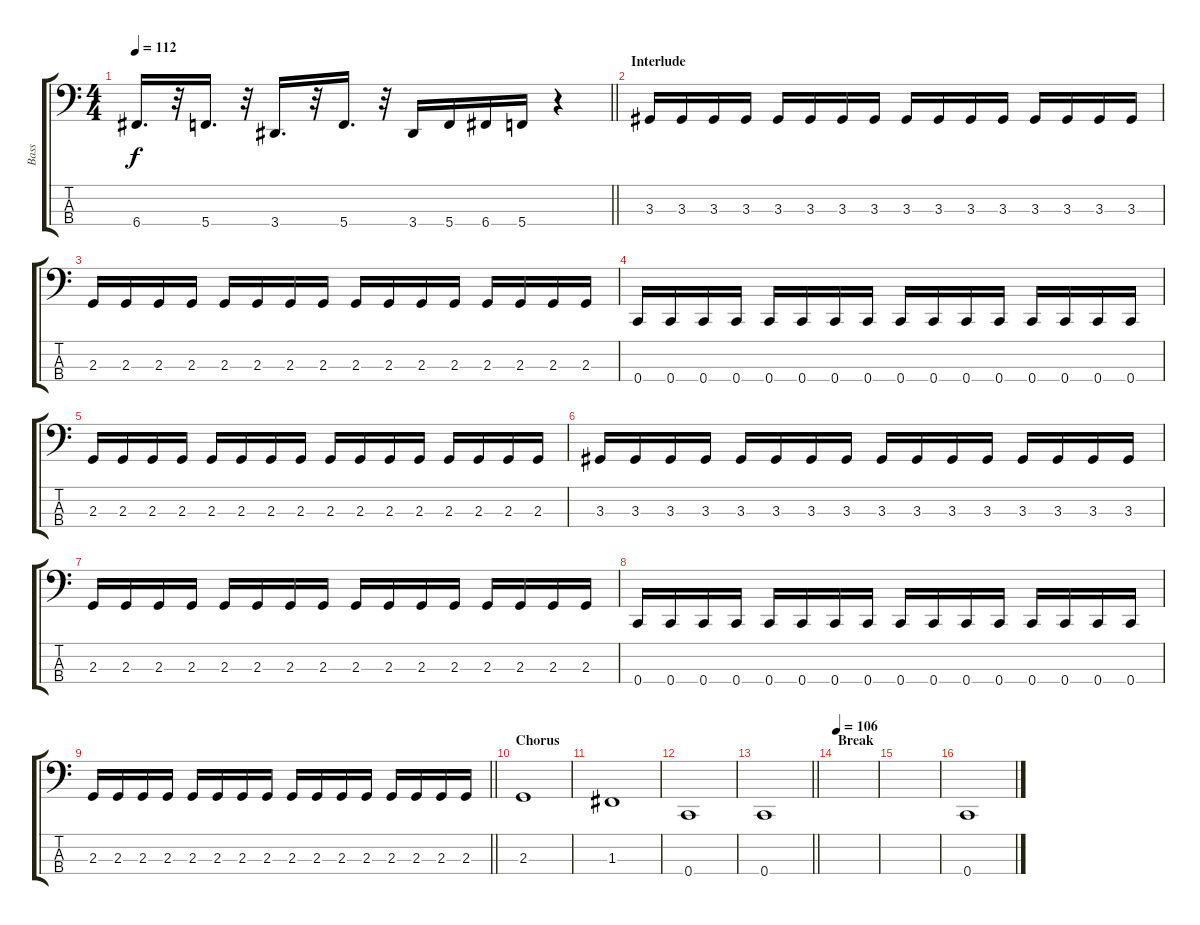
\track ("Bass" "Bass") {instrument electricbassfinger}
\staff {score tabs}
\tuning (Eb2 Bb1 F1 C1) {hide}
\ts (4 4)
\tempo 112
\clef f4
\barLineRight lightlight
\ks c
6.4{t}.16{d dy f} r.32 5.4.16{d} r.32 3.4.16{d} r.32 5.4.16{d} r.32 3.4.16 5.4.16 6.4.16 5.4.16 r.4 |
\section ("" "Interlude")
3.3.16 3.3.16 3.3.16 3.3.16 3.3.16 3.3.16 3.3.16 3.3.16 3.3.16 3.3.16 3.3.16 3.3.16 3.3.16 3.3.16 3.3.16 3.3.16 |
2.3.16 2.3.16 2.3.16 2.3.16 2.3.16 2.3.16 2.3.16 2.3.16 2.3.16 2.3.16 2.3.16 2.3.16 2.3.16 2.3.16 2.3.16 2.3.16 |
0.4.16 0.4.16 0.4.16 0.4.16 0.4.16 0.4.16 0.4.16 0.4.16 0.4.16 0.4.16 0.4.16 0.4.16 0.4.16 0.4.16 0.4.16 0.4.16 |
2.3.16 2.3.16 2.3.16 2.3.16 2.3.16 2.3.16 2.3.16 2.3.16 2.3.16 2.3.16 2.3.16 2.3.16 2.3.16 2.3.16 2.3.16 2.3.16 |
3.3.16 3.3.16 3.3.16 3.3.16 3.3.16 3.3.16 3.3.16 3.3.16 3.3.16 3.3.16 3.3.16 3.3.16 3.3.16 3.3.16 3.3.16 3.3.16 |
2.3.16 2.3.16 2.3.16 2.3.16 2.3.16 2.3.16 2.3.16 2.3.16 2.3.16 2.3.16 2.3.16 2.3.16 2.3.16 2.3.16 2.3.16 2.3.16 |
0.4.16 0.4.16 0.4.16 0.4.16 0.4.16 0.4.16 0.4.16 0.4.16 0.4.16 0.4.16 0.4.16 0.4.16 0.4.16 0.4.16 0.4.16 0.4.16 |
\barLineRight lightlight
2.3.16 2.3.16 2.3.16 2.3.16 2.3.16 2.3.16 2.3.16 2.3.16 2.3.16 2.3.16 2.3.16 2.3.16 2.3.16 2.3.16 2.3.16 2.3.16 |
\section ("" "Chorus")
2.3.1 |
1.3.1 |
0.4.1 |
\barLineRight lightlight
0.4.1 |
\section ("" "Break")
\tempo 106
|
|
0.4.1
